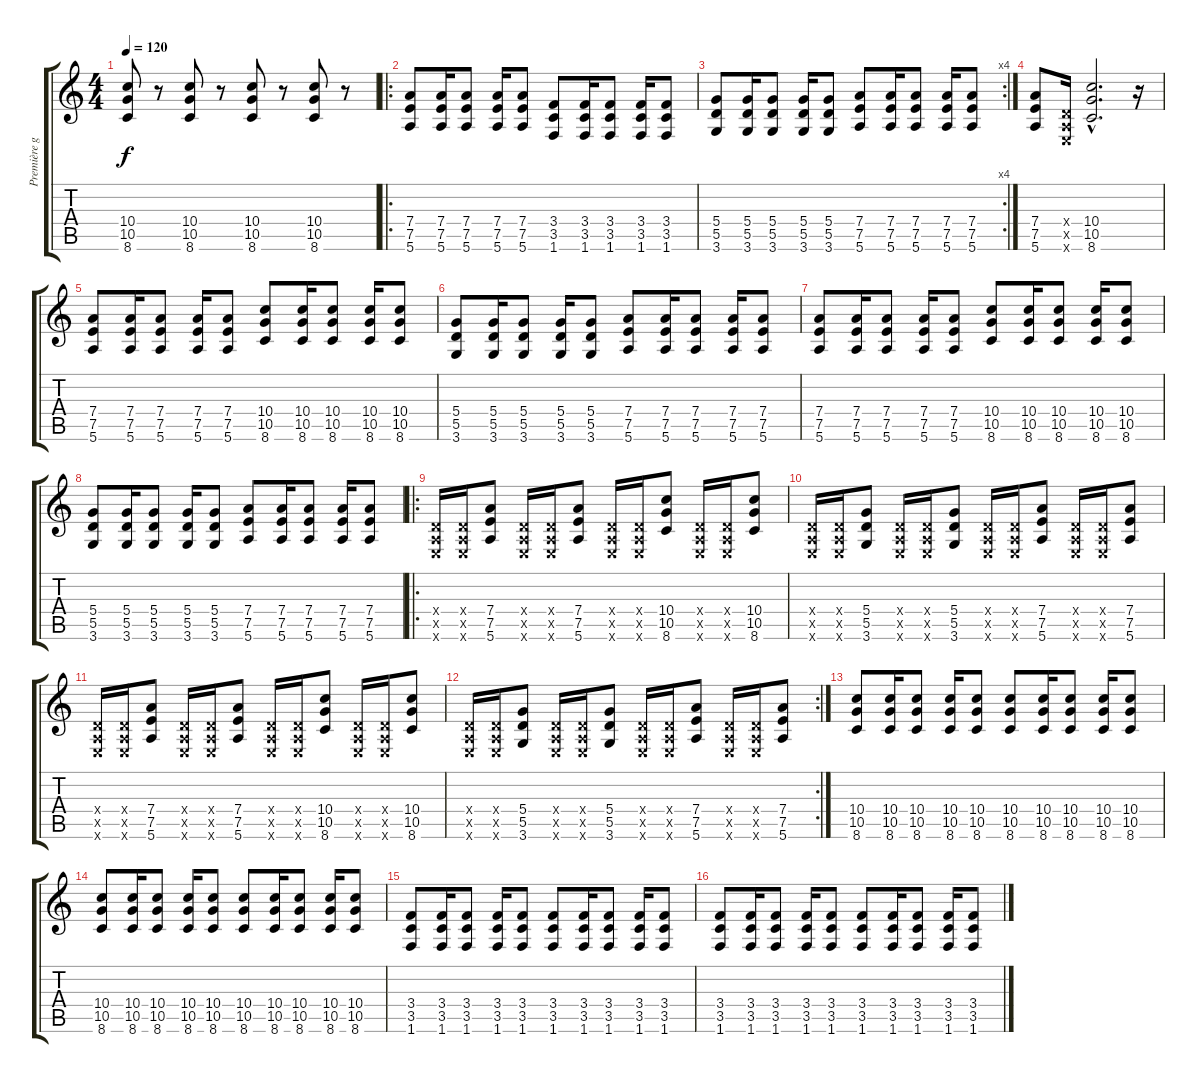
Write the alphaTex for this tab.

\track ("Première guitare" "Première g") {instrument distortionguitar}
\staff {score tabs}
\tuning (E4 B3 G3 D3 A2 E2) {hide}
\ts (4 4)
\tempo 120
\clef g2
\ks c
(10.4 10.5 8.6).8{dy f} r.8 (10.4 10.5 8.6).8 r.8 (10.4 10.5 8.6).8 r.8 (10.4 10.5 8.6).8 r.8 |
\ro
(7.4 7.5 5.6).8 (7.4 7.5 5.6).16 (7.4 7.5 5.6).8 (7.4 7.5 5.6).16 (7.4 7.5 5.6).8 (3.4 3.5 1.6).8 (3.4 3.5 1.6).16 (3.4 3.5 1.6).8 (3.4 3.5 1.6).16 (3.4 3.5 1.6).8 |
\rc 4
(5.4 5.5 3.6).8 (5.4 5.5 3.6).16 (5.4 5.5 3.6).8 (5.4 5.5 3.6).16 (5.4 5.5 3.6).8 (7.4 7.5 5.6).8 (7.4 7.5 5.6).16 (7.4 7.5 5.6).8 (7.4 7.5 5.6).16 (7.4 7.5 5.6).8 |
(7.4 7.5 5.6).8 (0.4{x} 0.5{x} 0.6{x}).16 (10.4{hac} 10.5{hac} 8.6{hac}).2{d} r.16 |
(7.4 7.5 5.6).8 (7.4 7.5 5.6).16 (7.4 7.5 5.6).8 (7.4 7.5 5.6).16 (7.4 7.5 5.6).8 (10.4 10.5 8.6).8 (10.4 10.5 8.6).16 (10.4 10.5 8.6).8 (10.4 10.5 8.6).16 (10.4 10.5 8.6).8 |
(5.4 5.5 3.6).8 (5.4 5.5 3.6).16 (5.4 5.5 3.6).8 (5.4 5.5 3.6).16 (5.4 5.5 3.6).8 (7.4 7.5 5.6).8 (7.4 7.5 5.6).16 (7.4 7.5 5.6).8 (7.4 7.5 5.6).16 (7.4 7.5 5.6).8 |
(7.4 7.5 5.6).8 (7.4 7.5 5.6).16 (7.4 7.5 5.6).8 (7.4 7.5 5.6).16 (7.4 7.5 5.6).8 (10.4 10.5 8.6).8 (10.4 10.5 8.6).16 (10.4 10.5 8.6).8 (10.4 10.5 8.6).16 (10.4 10.5 8.6).8 |
(5.4 5.5 3.6).8 (5.4 5.5 3.6).16 (5.4 5.5 3.6).8 (5.4 5.5 3.6).16 (5.4 5.5 3.6).8 (7.4 7.5 5.6).8 (7.4 7.5 5.6).16 (7.4 7.5 5.6).8 (7.4 7.5 5.6).16 (7.4 7.5 5.6).8 |
\ro
(0.4{x} 0.5{x} 0.6{x}).16 (0.4{x} 0.5{x} 0.6{x}).16 (7.4 7.5 5.6).8 (0.4{x} 0.5{x} 0.6{x}).16 (0.4{x} 0.5{x} 0.6{x}).16 (7.4 7.5 5.6).8 (0.4{x} 0.5{x} 0.6{x}).16 (0.4{x} 0.5{x} 0.6{x}).16 (10.4 10.5 8.6).8 (0.4{x} 0.5{x} 0.6{x}).16 (0.4{x} 0.5{x} 0.6{x}).16 (10.4 10.5 8.6).8 |
(0.4{x} 0.5{x} 0.6{x}).16 (0.4{x} 0.5{x} 0.6{x}).16 (5.4 5.5 3.6).8 (0.4{x} 0.5{x} 0.6{x}).16 (0.4{x} 0.5{x} 0.6{x}).16 (5.4 5.5 3.6).8 (0.4{x} 0.5{x} 0.6{x}).16 (0.4{x} 0.5{x} 0.6{x}).16 (7.4 7.5 5.6).8 (0.4{x} 0.5{x} 0.6{x}).16 (0.4{x} 0.5{x} 0.6{x}).16 (7.4 7.5 5.6).8 |
(0.4{x} 0.5{x} 0.6{x}).16 (0.4{x} 0.5{x} 0.6{x}).16 (7.4 7.5 5.6).8 (0.4{x} 0.5{x} 0.6{x}).16 (0.4{x} 0.5{x} 0.6{x}).16 (7.4 7.5 5.6).8 (0.4{x} 0.5{x} 0.6{x}).16 (0.4{x} 0.5{x} 0.6{x}).16 (10.4 10.5 8.6).8 (0.4{x} 0.5{x} 0.6{x}).16 (0.4{x} 0.5{x} 0.6{x}).16 (10.4 10.5 8.6).8 |
\rc 2
(0.4{x} 0.5{x} 0.6{x}).16 (0.4{x} 0.5{x} 0.6{x}).16 (5.4 5.5 3.6).8 (0.4{x} 0.5{x} 0.6{x}).16 (0.4{x} 0.5{x} 0.6{x}).16 (5.4 5.5 3.6).8 (0.4{x} 0.5{x} 0.6{x}).16 (0.4{x} 0.5{x} 0.6{x}).16 (7.4 7.5 5.6).8 (0.4{x} 0.5{x} 0.6{x}).16 (0.4{x} 0.5{x} 0.6{x}).16 (7.4 7.5 5.6).8 |
(10.4 10.5 8.6).8 (10.4 10.5 8.6).16 (10.4 10.5 8.6).8 (10.4 10.5 8.6).16 (10.4 10.5 8.6).8 (10.4 10.5 8.6).8 (10.4 10.5 8.6).16 (10.4 10.5 8.6).8 (10.4 10.5 8.6).16 (10.4 10.5 8.6).8 |
(10.4 10.5 8.6).8 (10.4 10.5 8.6).16 (10.4 10.5 8.6).8 (10.4 10.5 8.6).16 (10.4 10.5 8.6).8 (10.4 10.5 8.6).8 (10.4 10.5 8.6).16 (10.4 10.5 8.6).8 (10.4 10.5 8.6).16 (10.4 10.5 8.6).8 |
(3.4 3.5 1.6).8 (3.4 3.5 1.6).16 (3.4 3.5 1.6).8 (3.4 3.5 1.6).16 (3.4 3.5 1.6).8 (3.4 3.5 1.6).8 (3.4 3.5 1.6).16 (3.4 3.5 1.6).8 (3.4 3.5 1.6).16 (3.4 3.5 1.6).8 |
(3.4 3.5 1.6).8 (3.4 3.5 1.6).16 (3.4 3.5 1.6).8 (3.4 3.5 1.6).16 (3.4 3.5 1.6).8 (3.4 3.5 1.6).8 (3.4 3.5 1.6).16 (3.4 3.5 1.6).8 (3.4 3.5 1.6).16 (3.4 3.5 1.6).8
